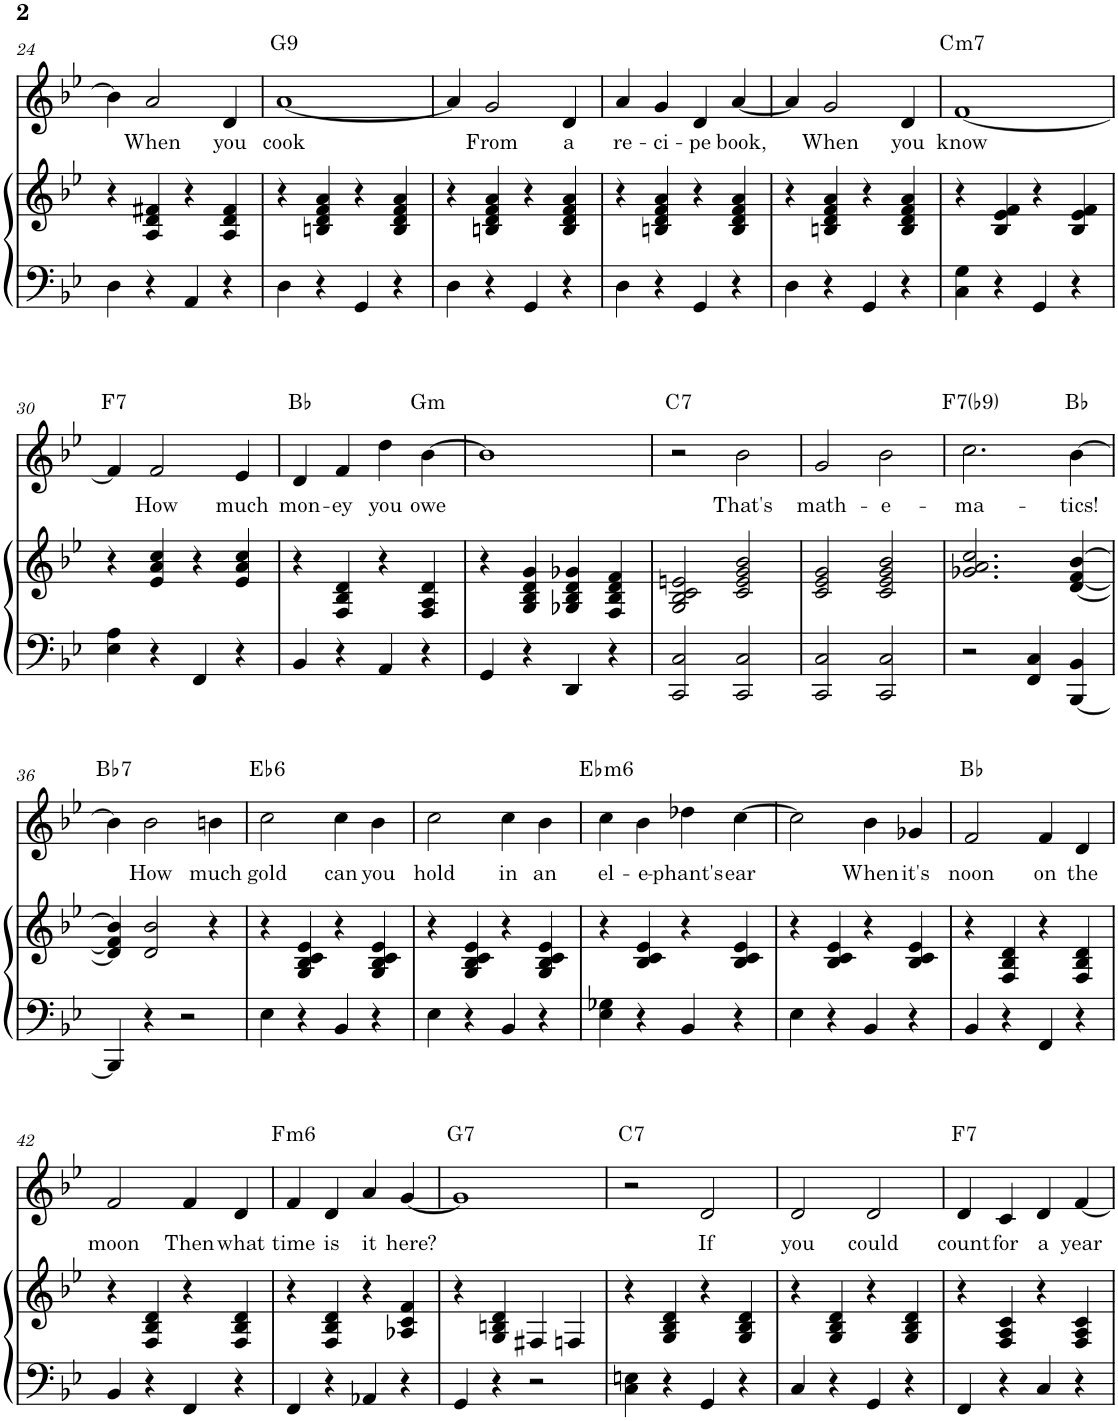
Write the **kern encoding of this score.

**kern	**kern	**kern	**text	**harte
*part2	*part2	*part1	*part1	*part1
*staff3	*staff2	*staff1	*staff1	*
*I"Piano	*	*I"Voice	*	*
*I'Pno	*	*	*	*
!!LO:PB:g=z
*clefF4	*clefG2	*clefG2	*	*
*k[b-e-]	*k[b-e-]	*k[b-e-]	*	*
*M4/4	*M4/4	*M4/4	*	*
*met(c)	*met(c)	*met(c)	*	*
=24	=24	=24	=24	=24
4D\	4r	4b-\]	.	.
!	!	!	!LO:LY:b	!
4r	4A/ 4d/ 4f#X/	2a/	When	.
4AA/	4r	.	.	.
!	!	!	!LO:LY:b	!
4r	4A/ 4d/ 4f#/	4d/	you	.
=25	=25	=25	=25	=25
!	!	!	!LO:LY:b	!LO:H:kt=9
4D\	4r	[1a	cook	G:9
4r	4Bn/ 4d/ 4f/ 4a/	.	.	.
4GG/	4r	.	.	.
4r	4B/ 4d/ 4f/ 4a/	.	.	.
=26	=26	=26	=26	=26
4D\	4r	4a/]	.	.
!	!	!	!LO:LY:b	!
4r	4Bn/ 4d/ 4f/ 4a/	2g/	From	.
4GG/	4r	.	.	.
!	!	!	!LO:LY:b	!
4r	4B/ 4d/ 4f/ 4a/	4d/	a	.
=27	=27	=27	=27	=27
!	!	!	!LO:LY:b	!
4D\	4r	4a/	re-	.
!	!	!	!LO:LY:b	!
4r	4Bn/ 4d/ 4f/ 4a/	4g/	-ci-	.
!	!	!	!LO:LY:b	!
4GG/	4r	4d/	-pe	.
!	!	!	!LO:LY:b	!
4r	4B/ 4d/ 4f/ 4a/	[4a/	book,	.
=28	=28	=28	=28	=28
4D\	4r	4a/]	.	.
!	!	!	!LO:LY:b	!
4r	4Bn/ 4d/ 4f/ 4a/	2g/	When	.
4GG/	4r	.	.	.
!	!	!	!LO:LY:b	!
4r	4B/ 4d/ 4f/ 4a/	4d/	you	.
=29	=29	=29	=29	=29
!	!	!	!LO:LY:b	!LO:H:kt=m7
4C\ 4G\	4r	[1f	know	C:min7
4r	4B-/ 4e-/ 4f/	.	.	.
4GG/	4r	.	.	.
4r	4B-/ 4e-/ 4f/	.	.	.
!!LO:LB:g=z
=30	=30	=30	=30	=30
!	!	!	!	!LO:H:kt=7
4E-\ 4A\	4r	4f/]	.	F:7
!	!	!	!LO:LY:b	!
4r	4e-/ 4a/ 4cc/	2f/	How	.
4FF/	4r	.	.	.
!	!	!	!LO:LY:b	!
4r	4e-/ 4a/ 4cc/	4e-/	much	.
=31	=31	=31	=31	=31
!	!	!	!LO:LY:b	!
4BB-/	4r	4d/	mon-	Bb:maj
!	!	!	!LO:LY:b	!
4r	4F/ 4B-/ 4d/	4f/	-ey	.
!	!	!	!LO:LY:b	!
4AA/	4r	4dd\	you	.
!	!	!	!LO:LY:b	!LO:H:kt=m
4r	4F/ 4A/ 4d/	[4b-\	owe	G:min
=32	=32	=32	=32	=32
4GG/	4r	1b-]	.	.
4r	4G/ 4B-/ 4d/ 4g/	.	.	.
4DD/	4G-X/ 4B-/ 4d/ 4g-X/	.	.	.
4r	4F/ 4B-/ 4d/ 4f/	.	.	.
=33	=33	=33	=33	=33
!	!	!	!	!LO:H:kt=7
2CC/ 2C/	2G/ 2B-/ 2c/ 2en/	2r	.	C:7
!	!	!	!LO:LY:b	!
2CC/ 2C/	2c/ 2e/ 2g/ 2b-/	2b-\	That's	.
=34	=34	=34	=34	=34
!	!	!	!LO:LY:b	!
2CC/ 2C/	2c/ 2e-/ 2g/	2g/	math-	.
!	!	!	!LO:LY:b	!
2CC/ 2C/	2c/ 2e-/ 2g/ 2b-/	2b-\	-e-	.
=35	=35	=35	=35	=35
!	!	!	!LO:LY:b	!LO:H:kt=7
2r	2.g-X/ 2.a/ 2.cc/	2.cc\	-ma-	F:7(b9)
4FF/ 4C/	.	.	.	.
!	!	!	!LO:LY:b	!
[4BBB-/ 4BB-/	[4d/ [4f/ [4b-/	[4b-\	-tics!	Bb:maj
!!LO:LB:g=z
=36	=36	=36	=36	=36
!	!	!	!	!LO:H:kt=7
4BBB-/]	4d/] 4f/] 4b-/]	4b-\]	.	Bb:7
!	!	!	!LO:LY:b	!
4r	2d/ 2b-/	2b-\	How	.
2r	.	.	.	.
!	!	!	!LO:LY:b	!
.	4r	4bn\	much	.
=37	=37	=37	=37	=37
!	!	!	!LO:LY:b	!LO:H:kt=6
4E-\	4r	2cc\	gold	Eb:maj6
4r	4G/ 4B-/ 4c/ 4e-/	.	.	.
!	!	!	!LO:LY:b	!
4BB-/	4r	4cc\	can	.
!	!	!	!LO:LY:b	!
4r	4G/ 4B-/ 4c/ 4e-/	4b-\	you	.
=38	=38	=38	=38	=38
!	!	!	!LO:LY:b	!
4E-\	4r	2cc\	hold	.
4r	4G/ 4B-/ 4c/ 4e-/	.	.	.
!	!	!	!LO:LY:b	!
4BB-/	4r	4cc\	in	.
!	!	!	!LO:LY:b	!
4r	4G/ 4B-/ 4c/ 4e-/	4b-\	an	.
=39	=39	=39	=39	=39
!	!	!	!LO:LY:b	!LO:H:kt=m6
4E-\ 4G-X\	4r	4cc\	el-	Eb:min6
!	!	!	!LO:LY:b	!
4r	4B-/ 4c/ 4e-/	4b-\	-e-	.
!	!	!	!LO:LY:b	!
4BB-/	4r	4dd-X\	-phant's	.
!	!	!	!LO:LY:b	!
4r	4B-/ 4c/ 4e-/	[4cc\	ear	.
=40	=40	=40	=40	=40
4E-\	4r	2cc\]	.	.
4r	4B-/ 4c/ 4e-/	.	.	.
!	!	!	!LO:LY:b	!
4BB-/	4r	4b-\	When	.
!	!	!	!LO:LY:b	!
4r	4B-/ 4c/ 4e-/	4g-X/	it's	.
=41	=41	=41	=41	=41
!	!	!	!LO:LY:b	!
4BB-/	4r	2f/	noon	Bb:maj
4r	4F/ 4B-/ 4d/	.	.	.
!	!	!	!LO:LY:b	!
4FF/	4r	4f/	on	.
!	!	!	!LO:LY:b	!
4r	4F/ 4B-/ 4d/	4d/	the	.
!!LO:LB:g=z
=42	=42	=42	=42	=42
!	!	!	!LO:LY:b	!
4BB-/	4r	2f/	moon	.
4r	4F/ 4B-/ 4d/	.	.	.
!	!	!	!LO:LY:b	!
4FF/	4r	4f/	Then	.
!	!	!	!LO:LY:b	!
4r	4F/ 4B-/ 4d/	4d/	what	.
=43	=43	=43	=43	=43
!	!	!	!LO:LY:b	!LO:H:kt=m6
4FF/	4r	4f/	time	F:min6
!	!	!	!LO:LY:b	!
4r	4F/ 4B-/ 4d/	4d/	is	.
!	!	!	!LO:LY:b	!
4AA-X/	4r	4a/	it	.
!	!	!	!LO:LY:b	!
4r	4A-X/ 4c/ 4f/	[4g/	here?	.
=44	=44	=44	=44	=44
!	!	!	!	!LO:H:kt=7
4GG/	4r	1g]	.	G:7
4r	4G/ 4Bn/ 4d/	.	.	.
2r	4F#X/	.	.	.
.	4Fn/	.	.	.
=45	=45	=45	=45	=45
!	!	!	!	!LO:H:kt=7
4C\ 4En\	4r	2r	.	C:7
4r	4G/ 4B-/ 4d/	.	.	.
!	!	!	!LO:LY:b	!
4GG/	4r	2d/	If	.
4r	4G/ 4B-/ 4d/	.	.	.
=46	=46	=46	=46	=46
!	!	!	!LO:LY:b	!
4C/	4r	2d/	you	.
4r	4G/ 4B-/ 4d/	.	.	.
!	!	!	!LO:LY:b	!
4GG/	4r	2d/	could	.
4r	4G/ 4B-/ 4d/	.	.	.
=47	=47	=47	=47	=47
!	!	!	!LO:LY:b	!LO:H:kt=7
4FF/	4r	4d/	count	F:7
!	!	!	!LO:LY:b	!
4r	4F/ 4A/ 4c/	4c/	for	.
!	!	!	!LO:LY:b	!
4C/	4r	4d/	a	.
!	!	!	!LO:LY:b	!
4r	4F/ 4A/ 4c/	[4f/	year	.
=	=	=	=	=
*-	*-	*-	*-	*-
